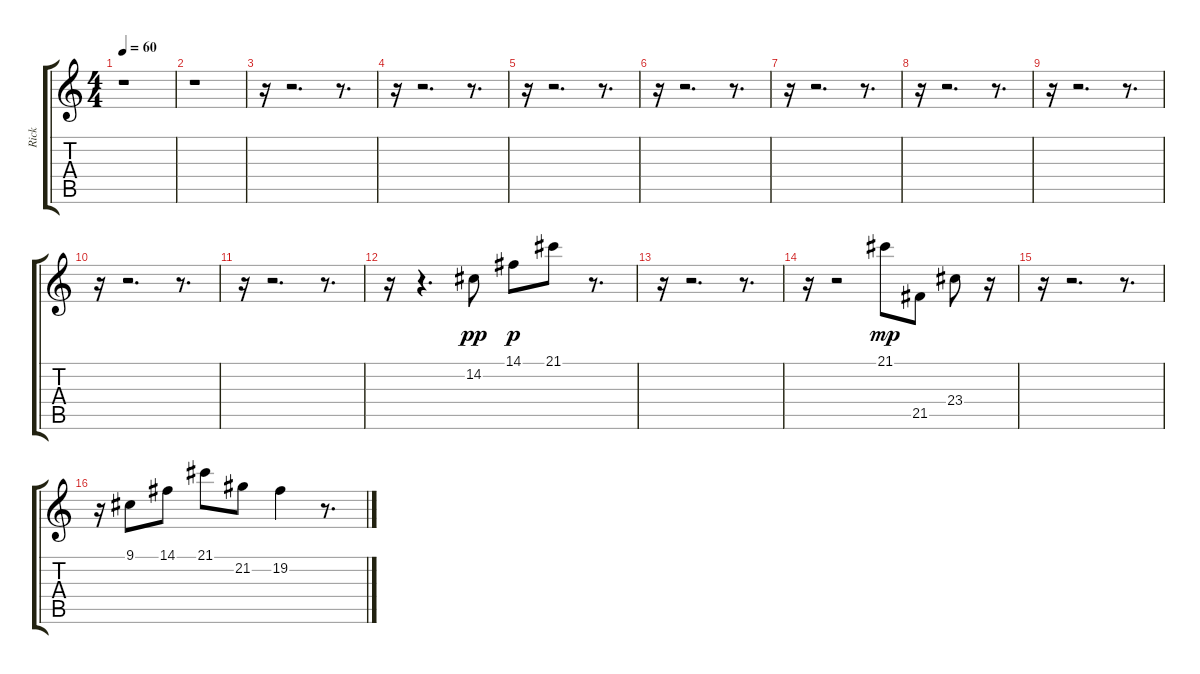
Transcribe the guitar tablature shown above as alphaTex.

\track ("Rick" "Rick") {instrument acousticgrandpiano}
\staff {score tabs}
\tuning (E4 B3 G3 D3 A2 E2) {hide}
\ts (4 4)
\tempo 60
\clef g2
\ks c
r.1{dy pp instrument acousticgrandpiano} |
r.1 |
r.16 r.2{d} r.8{d} |
r.16 r.2{d} r.8{d} |
r.16 r.2{d} r.8{d} |
r.16 r.2{d} r.8{d} |
r.16 r.2{d} r.8{d} |
r.16 r.2{d} r.8{d} |
r.16 r.2{d} r.8{d} |
r.16 r.2{d} r.8{d} |
r.16 r.2{d} r.8{d} |
r.16 r.4{d} 14.2.8 14.1.8{dy p} 21.1.8 r.8{d} |
r.16 r.2{d} r.8{d} |
r.16 r.2 21.1.8{dy mp} 21.5.8 23.4.8 r.16 |
r.16 r.2{d} r.8{d} |
r.16 9.1.8 14.1.8 21.1.8 21.2.8 19.2.4 r.8{d}
